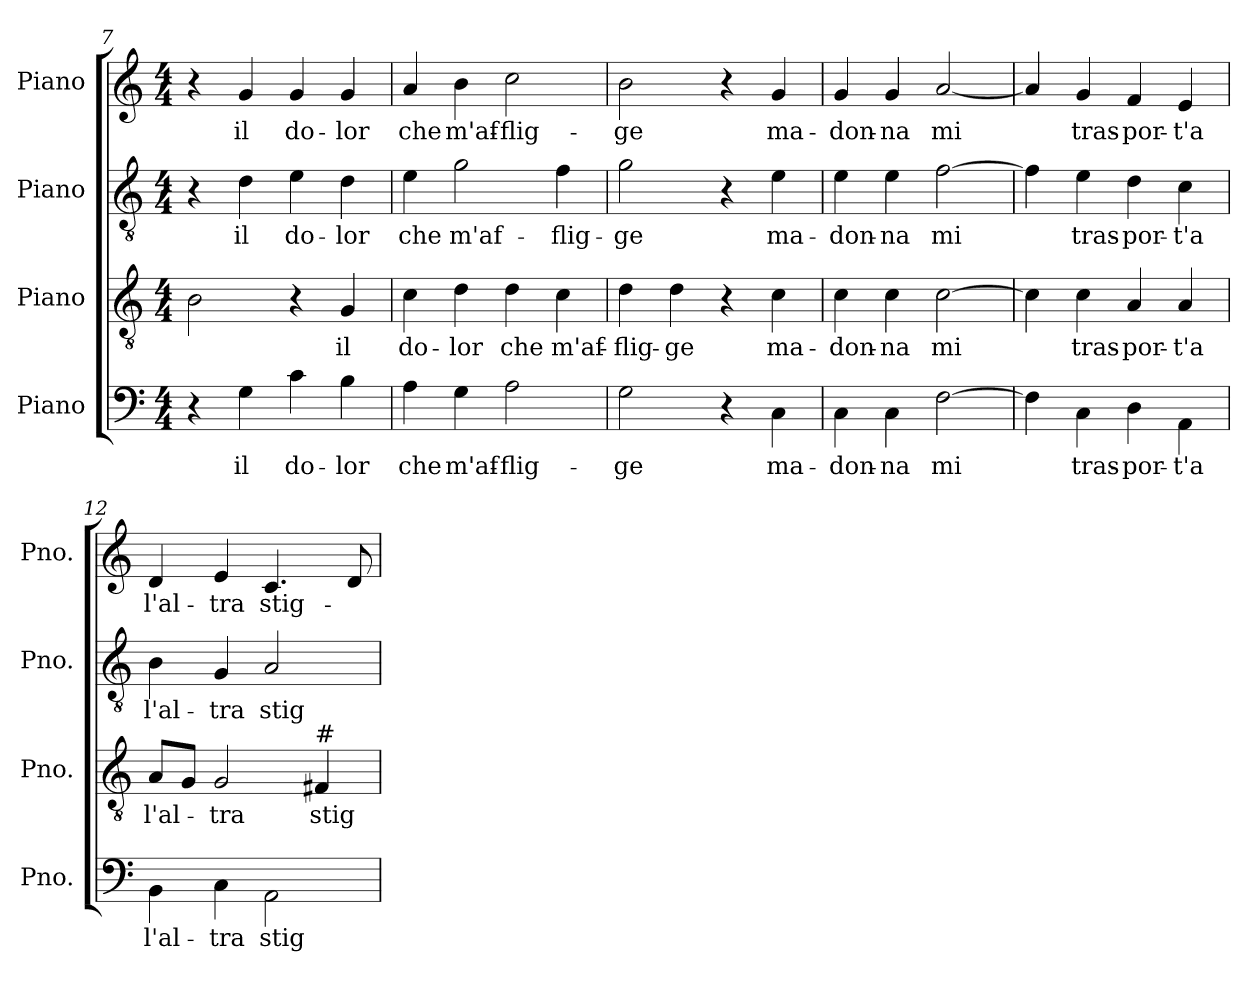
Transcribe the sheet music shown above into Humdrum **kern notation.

**kern	**text	**kern	**text	**kern	**text	**kern	**text
*part4	*part4	*part3	*part3	*part2	*part2	*part1	*part1
*staff4	*staff4	*staff3	*staff3	*staff2	*staff2	*staff1	*staff1
*I"Piano	*	*I"Piano	*	*I"Piano	*	*I"Piano	*
*I'Pno.	*	*I'Pno.	*	*I'Pno.	*	*I'Pno.	*
!!LO:LB:g=z
*clefF4	*	*clefGv2	*	*clefGv2	*	*clefG2	*
*	*	*ITrd7c12	*	*ITrd7c12	*	*	*
*k[]	*	*k[]	*	*k[]	*	*k[]	*
*C:	*	*C:	*	*C:	*	*C:	*
*M4/4	*	*M4/4	*	*M4/4	*	*M4/4	*
=7	=7	=7	=7	=7	=7	=7	=7
4r	.	2BBi\	.	4r	.	4r	.
!	!LO:LY:b:color=#000000	!	!	!	!	!	!
!	!	!	!	!	!LO:LY:b:color=#000000	!	!
!	!	!	!	!	!	!	!LO:LY:b:color=#000000
4Gi\	il	.	.	4Di\	il	4gi/	il
!	!LO:LY:b:color=#000000	!	!	!	!	!	!
!	!	!	!	!	!LO:LY:b:color=#000000	!	!
!	!	!	!	!	!	!	!LO:LY:b:color=#000000
4ci\	do-	4r	.	4Ei\	do-	4gi/	do-
!	!LO:LY:b:color=#000000	!	!	!	!	!	!
!	!	!	!LO:LY:b:color=#000000	!	!	!	!
!	!	!	!	!	!LO:LY:b:color=#000000	!	!
!	!	!	!	!	!	!	!LO:LY:b:color=#000000
4Bi\	-lor	4GGi/	il	4Di\	-lor	4gi/	-lor
=8	=8	=8	=8	=8	=8	=8	=8
!	!LO:LY:b:color=#000000	!	!	!	!	!	!
!	!	!	!LO:LY:b:color=#000000	!	!	!	!
!	!	!	!	!	!LO:LY:b:color=#000000	!	!
!	!	!	!	!	!	!	!LO:LY:b:color=#000000
4Ai\	che	4Ci\	do-	4Ei\	che	4ai/	che
!	!LO:LY:b:color=#000000	!	!	!	!	!	!
!	!	!	!LO:LY:b:color=#000000	!	!	!	!
!	!	!	!	!	!LO:LY:b:color=#000000	!	!
!	!	!	!	!	!	!	!LO:LY:b:color=#000000
4Gi\	m'af-	4Di\	-lor	2Gi\	m'af-	4bi\	m'af-
!	!LO:LY:b:color=#000000	!	!	!	!	!	!
!	!	!	!LO:LY:b:color=#000000	!	!	!	!
!	!	!	!	!	!	!	!LO:LY:b:color=#000000
2Ai\	-flig-	4Di\	che	.	.	2cci\	-flig-
!	!	!	!LO:LY:b:color=#000000	!	!	!	!
!	!	!	!	!	!LO:LY:b:color=#000000	!	!
.	.	4Ci\	m'af-	4Fi\	-flig-	.	.
=9	=9	=9	=9	=9	=9	=9	=9
!	!LO:LY:b:color=#000000	!	!	!	!	!	!
!	!	!	!LO:LY:b:color=#000000	!	!	!	!
!	!	!	!	!	!LO:LY:b:color=#000000	!	!
!	!	!	!	!	!	!	!LO:LY:b:color=#000000
2Gi\	-ge	4Di\	-flig-	2Gi\	-ge	2bi\	-ge
!	!	!	!LO:LY:b:color=#000000	!	!	!	!
.	.	4Di\	-ge	.	.	.	.
4r	.	4r	.	4r	.	4r	.
!	!LO:LY:b:color=#000000	!	!	!	!	!	!
!	!	!	!LO:LY:b:color=#000000	!	!	!	!
!	!	!	!	!	!LO:LY:b:color=#000000	!	!
!	!	!	!	!	!	!	!LO:LY:b:color=#000000
4Ci\	ma-	4Ci\	ma-	4Ei\	ma-	4gi/	ma-
=10	=10	=10	=10	=10	=10	=10	=10
!	!LO:LY:b:color=#000000	!	!	!	!	!	!
!	!	!	!LO:LY:b:color=#000000	!	!	!	!
!	!	!	!	!	!LO:LY:b:color=#000000	!	!
!	!	!	!	!	!	!	!LO:LY:b:color=#000000
4Ci\	-don-	4Ci\	-don-	4Ei\	-don-	4gi/	-don-
!	!LO:LY:b:color=#000000	!	!	!	!	!	!
!	!	!	!LO:LY:b:color=#000000	!	!	!	!
!	!	!	!	!	!LO:LY:b:color=#000000	!	!
!	!	!	!	!	!	!	!LO:LY:b:color=#000000
4Ci\	-na	4Ci\	-na	4Ei\	-na	4gi/	-na
!	!LO:LY:b:color=#000000	!	!	!	!	!	!
!	!	!	!LO:LY:b:color=#000000	!	!	!	!
!	!	!	!	!	!LO:LY:b:color=#000000	!	!
!	!	!	!	!	!	!	!LO:LY:b:color=#000000
[2Fi\	mi	[2Ci\	mi	[2Fi\	mi	[2ai/	mi
=11	=11	=11	=11	=11	=11	=11	=11
4Fi\]	.	4Ci\]	.	4Fi\]	.	4ai/]	.
!	!LO:LY:b:color=#000000	!	!	!	!	!	!
!	!	!	!LO:LY:b:color=#000000	!	!	!	!
!	!	!	!	!	!LO:LY:b:color=#000000	!	!
!	!	!	!	!	!	!	!LO:LY:b:color=#000000
4Ci\	tras-	4Ci\	tras-	4Ei\	tras-	4gi/	tras-
!	!LO:LY:b:color=#000000	!	!	!	!	!	!
!	!	!	!LO:LY:b:color=#000000	!	!	!	!
!	!	!	!	!	!LO:LY:b:color=#000000	!	!
!	!	!	!	!	!	!	!LO:LY:b:color=#000000
4Di\	-por-	4AAi/	-por-	4Di\	-por-	4fi/	-por-
!	!LO:LY:b:color=#000000	!	!	!	!	!	!
!	!	!	!LO:LY:b:color=#000000	!	!	!	!
!	!	!	!	!	!LO:LY:b:color=#000000	!	!
!	!	!	!	!	!	!	!LO:LY:b:color=#000000
4AAi\	-t'a	4AAi/	-t'a	4Ci\	-t'a	4ei/	-t'a
=12	=12	=12	=12	=12	=12	=12	=12
!	!LO:LY:b:color=#000000	!	!	!	!	!	!
!	!	!	!LO:LY:b:color=#000000	!	!	!	!
!	!	!	!	!	!LO:LY:b:color=#000000	!	!
!	!	!	!	!	!	!	!LO:LY:b:color=#000000
4BBi\	l'al-	8AAi/L	l'al-	4BBi\	l'al-	4di/	l'al-
.	.	8GGi/J	.	.	.	.	.
!	!LO:LY:b:color=#000000	!	!	!	!	!	!
!	!	!	!LO:LY:b:color=#000000	!	!	!	!
!	!	!	!	!	!LO:LY:b:color=#000000	!	!
!	!	!	!	!	!	!	!LO:LY:b:color=#000000
4Ci\	-tra	2GGi/	-tra	4GGi/	-tra	4ei/	-tra
!	!LO:LY:b:color=#000000	!	!	!	!	!	!
!	!	!	!	!	!LO:LY:b:color=#000000	!	!
!	!	!	!	!	!	!	!LO:LY:b:color=#000000
2AAi\	stig-	.	.	2AAi/	stig-	4.ci/	stig-
!	!	!LO:TX:a:t=#	!	!	!	!	!
!	!	!	!LO:LY:b:color=#000000	!	!	!	!
.	.	4FF#i/	stig-	.	.	.	.
.	.	.	.	.	.	8di/	.
=	=	=	=	=	=	=	=
*-	*-	*-	*-	*-	*-	*-	*-
